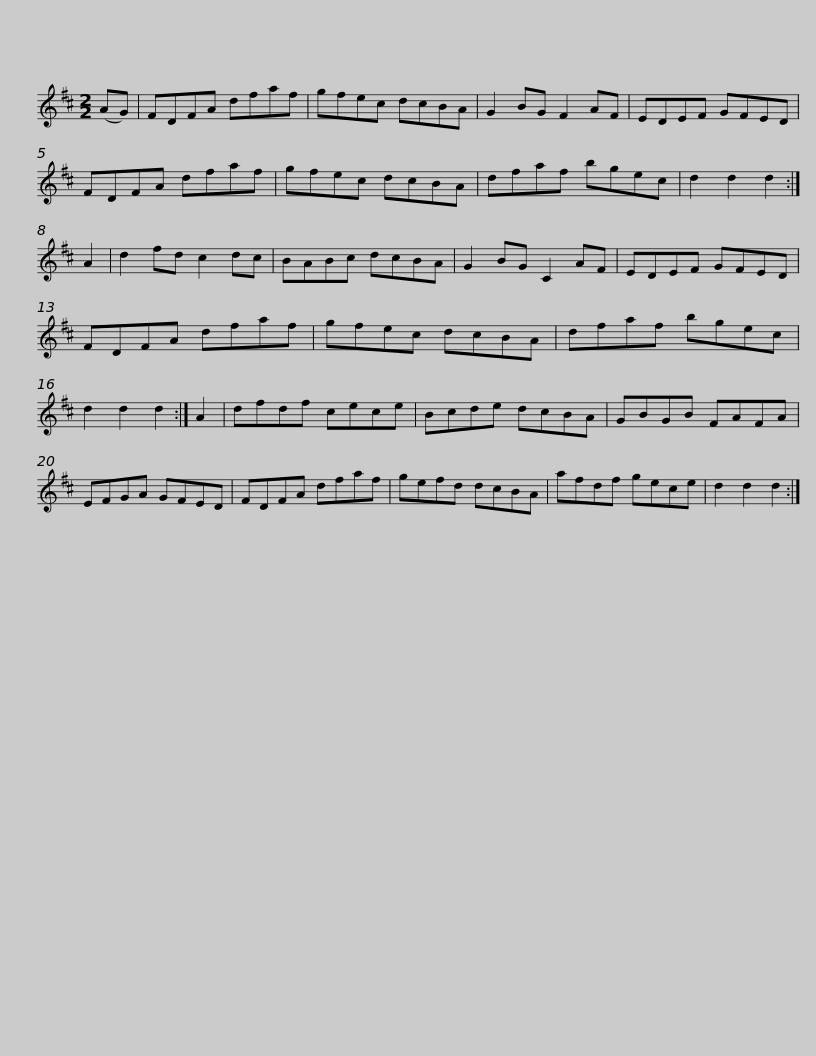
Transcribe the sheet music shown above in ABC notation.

X:1
L:1/8
M:2/2
I:linebreak $
K:D
V:1 treble
V:1
 (AG) | FDFA dfaf | gfec dcBA | G2 BG F2 AF | EDEF GFED | %5
 FDFA dfaf |$ gfec dcBA | dfaf bgec | d2 d2 d2 :| A2 | %10
 d2 fd c2 dc | BABc dcBA | G2 BG C2 AF |$ EDEF GFED | FDFA dfaf | %15
 gfec dcBA | dfaf bgec | d2 d2 d2 :| A2 |$ dfdf cece | %20
 Bcde dcBA | GBGB FAFA | EFGA GFED | FDFA dfaf |$ gefd dcBA | %25
 afdf gece | d2 d2 d2 :| %27
